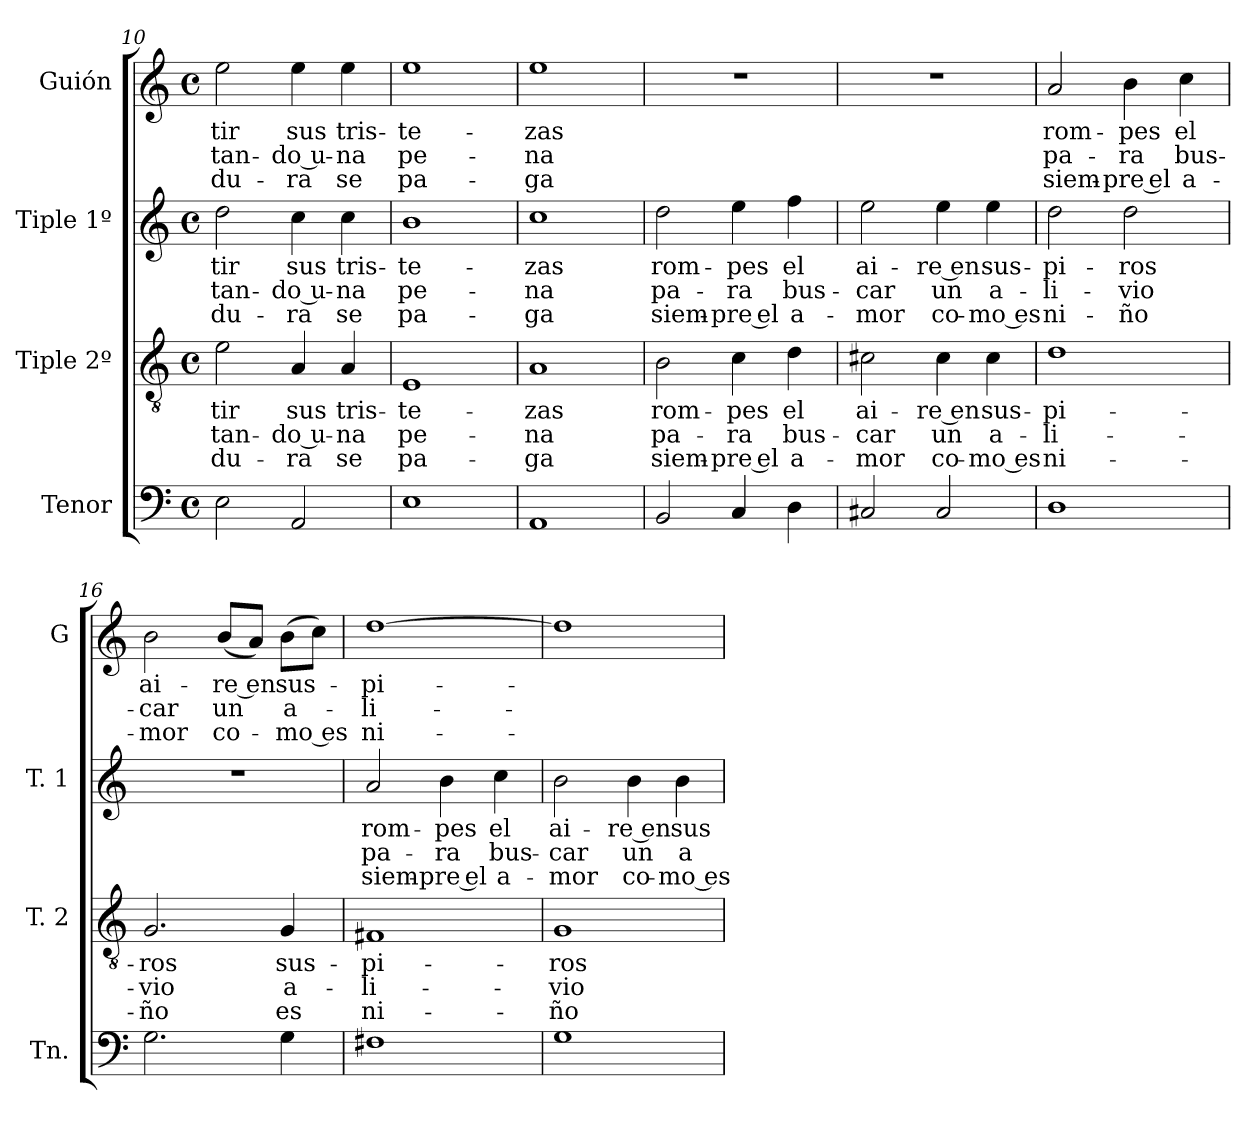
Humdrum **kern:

**kern	**kern	**text	**text	**text	**kern	**text	**text	**text	**kern	**text	**text	**text
*part4	*part3	*part3	*part3	*part3	*part2	*part2	*part2	*part2	*part1	*part1	*part1	*part1
*staff4	*staff3	*staff3	*staff3	*staff3	*staff2	*staff2	*staff2	*staff2	*staff1	*staff1	*staff1	*staff1
*I"Tenor	*I"Tiple 2º	*	*	*	*I"Tiple 1º	*	*	*	*I"Guión	*	*	*
*I'Tn.	*I'T. 2	*	*	*	*I'T. 1	*	*	*	*I'G	*	*	*
*clefF4	*clefGv2	*	*	*	*clefG2	*	*	*	*clefG2	*	*	*
*M4/4	*M4/4	*	*	*	*M4/4	*	*	*	*M4/4	*	*	*
*met(c)	*met(c)	*	*	*	*met(c)	*	*	*	*met(c)	*	*	*
=10	=10	=10	=10	=10	=10	=10	=10	=10	=10	=10	=10	=10
2E	2e	-tir	-tan-	-du-	2dd	-tir	-tan-	-du-	2ee	-tir	-tan-	-du-
2AA	4A	sus	do u-	-ra	4cc	sus	do u-	-ra	4ee	sus	do u-	-ra
.	4A	tris-	-na	se	4cc	tris-	-na	se	4ee	tris-	-na	se
=11	=11	=11	=11	=11	=11	=11	=11	=11	=11	=11	=11	=11
1E	1E	-te-	pe-	pa-	1b	-te-	pe-	pa-	1ee	-te-	pe-	pa-
=12	=12	=12	=12	=12	=12	=12	=12	=12	=12	=12	=12	=12
1AA	1A	-zas	-na	-ga	1cc	-zas	-na	-ga	1ee	-zas	-na	-ga
=13	=13	=13	=13	=13	=13	=13	=13	=13	=13	=13	=13	=13
2BB	2B	rom-	pa-	siem-	2dd	rom-	pa-	siem-	1r	.	.	.
4C	4c	-pes	-ra	-pre el	4ee	-pes	-ra	-pre el	.	.	.	.
4D	4d	el	bus-	a-	4ff	el	bus-	a-	.	.	.	.
=14	=14	=14	=14	=14	=14	=14	=14	=14	=14	=14	=14	=14
2C#X	2c#X	ai-	-car	-mor	2ee	ai-	-car	-mor	1r	.	.	.
2C#	4c#	-re en	un	co-	4ee	-re en	un	co-	.	.	.	.
.	4c#	sus-	a-	-mo es	4ee	sus-	a-	-mo es	.	.	.	.
=15	=15	=15	=15	=15	=15	=15	=15	=15	=15	=15	=15	=15
1D	1d	-pi-	-li-	ni-	2dd	-pi-	-li-	ni-	2a	rom-	pa-	siem-
.	.	.	.	.	2dd	-ros	-vio	-ño	4b	-pes	-ra	-pre el
.	.	.	.	.	.	.	.	.	4cc	el	bus-	a-
=16	=16	=16	=16	=16	=16	=16	=16	=16	=16	=16	=16	=16
2.G	2.G	-ros	-vio	-ño	1r	.	.	.	2b	ai-	-car	-mor
.	.	.	.	.	.	.	.	.	(8bL	-re en	un	co-
.	.	.	.	.	.	.	.	.	8aJ)	.	.	.
4G	4G	sus-	a-	es	.	.	.	.	(8bL	sus-	a-	-mo es
.	.	.	.	.	.	.	.	.	8ccJ)	.	.	.
=17	=17	=17	=17	=17	=17	=17	=17	=17	=17	=17	=17	=17
1F#X	1F#X	-pi-	-li-	ni-	2a	rom-	pa-	siem-	[1dd	-pi-	-li-	ni-
.	.	.	.	.	4b	-pes	-ra	-pre el	.	.	.	.
.	.	.	.	.	4cc	el	bus-	a-	.	.	.	.
=18	=18	=18	=18	=18	=18	=18	=18	=18	=18	=18	=18	=18
1G	1G	-ros	-vio	-ño	2b	ai-	-car	-mor	1dd]	.	.	.
.	.	.	.	.	4b	-re en	un	co-	.	.	.	.
.	.	.	.	.	4b	sus-	a-	-mo es	.	.	.	.
=	=	=	=	=	=	=	=	=	=	=	=	=
*-	*-	*-	*-	*-	*-	*-	*-	*-	*-	*-	*-	*-
